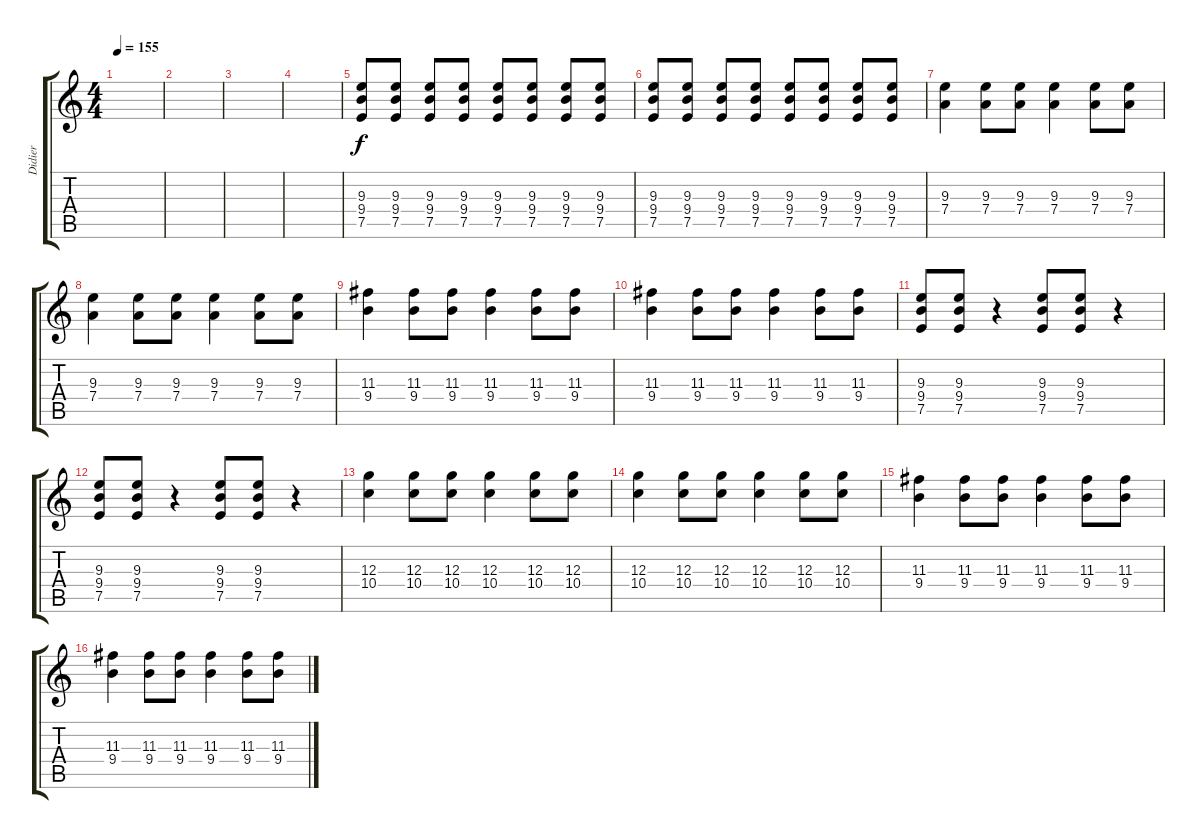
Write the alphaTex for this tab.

\track ("Didier" "Didier") {instrument distortionguitar}
\staff {score tabs}
\tuning (E4 B3 G3 D3 A2 E2) {hide}
\ts (4 4)
\tempo 155
\clef g2
\ks c
|
|
|
|
(9.3 9.4 7.5).8 (9.3 9.4 7.5).8 (9.3 9.4 7.5).8 (9.3 9.4 7.5).8 (9.3 9.4 7.5).8 (9.3 9.4 7.5).8 (9.3 9.4 7.5).8 (9.3 9.4 7.5).8 |
(9.3 9.4 7.5).8 (9.3 9.4 7.5).8 (9.3 9.4 7.5).8 (9.3 9.4 7.5).8 (9.3 9.4 7.5).8 (9.3 9.4 7.5).8 (9.3 9.4 7.5).8 (9.3 9.4 7.5).8 |
(9.3 7.4).4 (9.3 7.4).8 (9.3 7.4).8 (9.3 7.4).4 (9.3 7.4).8 (9.3 7.4).8 |
(9.3 7.4).4 (9.3 7.4).8 (9.3 7.4).8 (9.3 7.4).4 (9.3 7.4).8 (9.3 7.4).8 |
(11.3 9.4).4 (11.3 9.4).8 (11.3 9.4).8 (11.3 9.4).4 (11.3 9.4).8 (11.3 9.4).8 |
(11.3 9.4).4 (11.3 9.4).8 (11.3 9.4).8 (11.3 9.4).4 (11.3 9.4).8 (11.3 9.4).8 |
(9.3 9.4 7.5).8 (9.3 9.4 7.5).8 r.4 (9.3 9.4 7.5).8 (9.3 9.4 7.5).8 r.4 |
(9.3 9.4 7.5).8 (9.3 9.4 7.5).8 r.4 (9.3 9.4 7.5).8 (9.3 9.4 7.5).8 r.4 |
(12.3 10.4).4 (12.3 10.4).8 (12.3 10.4).8 (12.3 10.4).4 (12.3 10.4).8 (12.3 10.4).8 |
(12.3 10.4).4 (12.3 10.4).8 (12.3 10.4).8 (12.3 10.4).4 (12.3 10.4).8 (12.3 10.4).8 |
(11.3 9.4).4 (11.3 9.4).8 (11.3 9.4).8 (11.3 9.4).4 (11.3 9.4).8 (11.3 9.4).8 |
(11.3 9.4).4 (11.3 9.4).8 (11.3 9.4).8 (11.3 9.4).4 (11.3 9.4).8 (11.3 9.4).8
